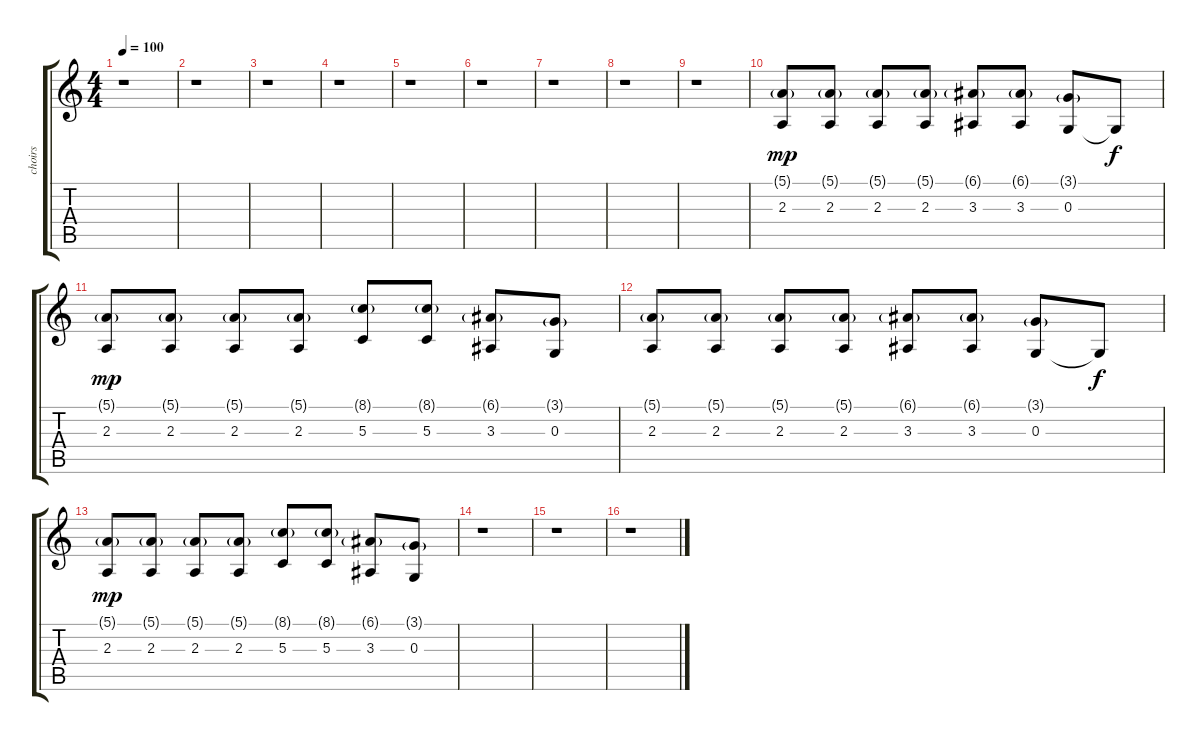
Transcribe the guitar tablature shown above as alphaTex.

\track ("choirs" "choirs") {instrument stringensemble1}
\staff {score tabs}
\tuning (E4 B3 G3 D3 A2 E2) {hide}
\ts (4 4)
\tempo 100
\clef g2
\ks c
r.1{dy f} |
r.1 |
r.1 |
r.1 |
r.1 |
r.1 |
r.1 |
r.1 |
r.1 |
(5.1{g} 2.3).8{dy mp volume 16 instrument stringensemble1} (5.1{g} 2.3).8 (5.1{g} 2.3).8 (5.1{g} 2.3).8 (6.1{g} 3.3).8 (6.1{g} 3.3).8 (3.1{g} 0.3).8 0.3{t}.8{dy f} |
(5.1{g} 2.3).8{dy mp} (5.1{g} 2.3).8 (5.1{g} 2.3).8 (5.1{g} 2.3).8 (8.1{g} 5.3).8 (8.1{g} 5.3).8 (6.1{g} 3.3).8 (3.1{g} 0.3).8 |
(5.1{g} 2.3).8 (5.1{g} 2.3).8 (5.1{g} 2.3).8 (5.1{g} 2.3).8 (6.1{g} 3.3).8 (6.1{g} 3.3).8 (3.1{g} 0.3).8 0.3{t}.8{dy f} |
(5.1{g} 2.3).8{dy mp} (5.1{g} 2.3).8 (5.1{g} 2.3).8 (5.1{g} 2.3).8 (8.1{g} 5.3).8 (8.1{g} 5.3).8 (6.1{g} 3.3).8 (3.1{g} 0.3).8 |
r.1 |
r.1 |
r.1
